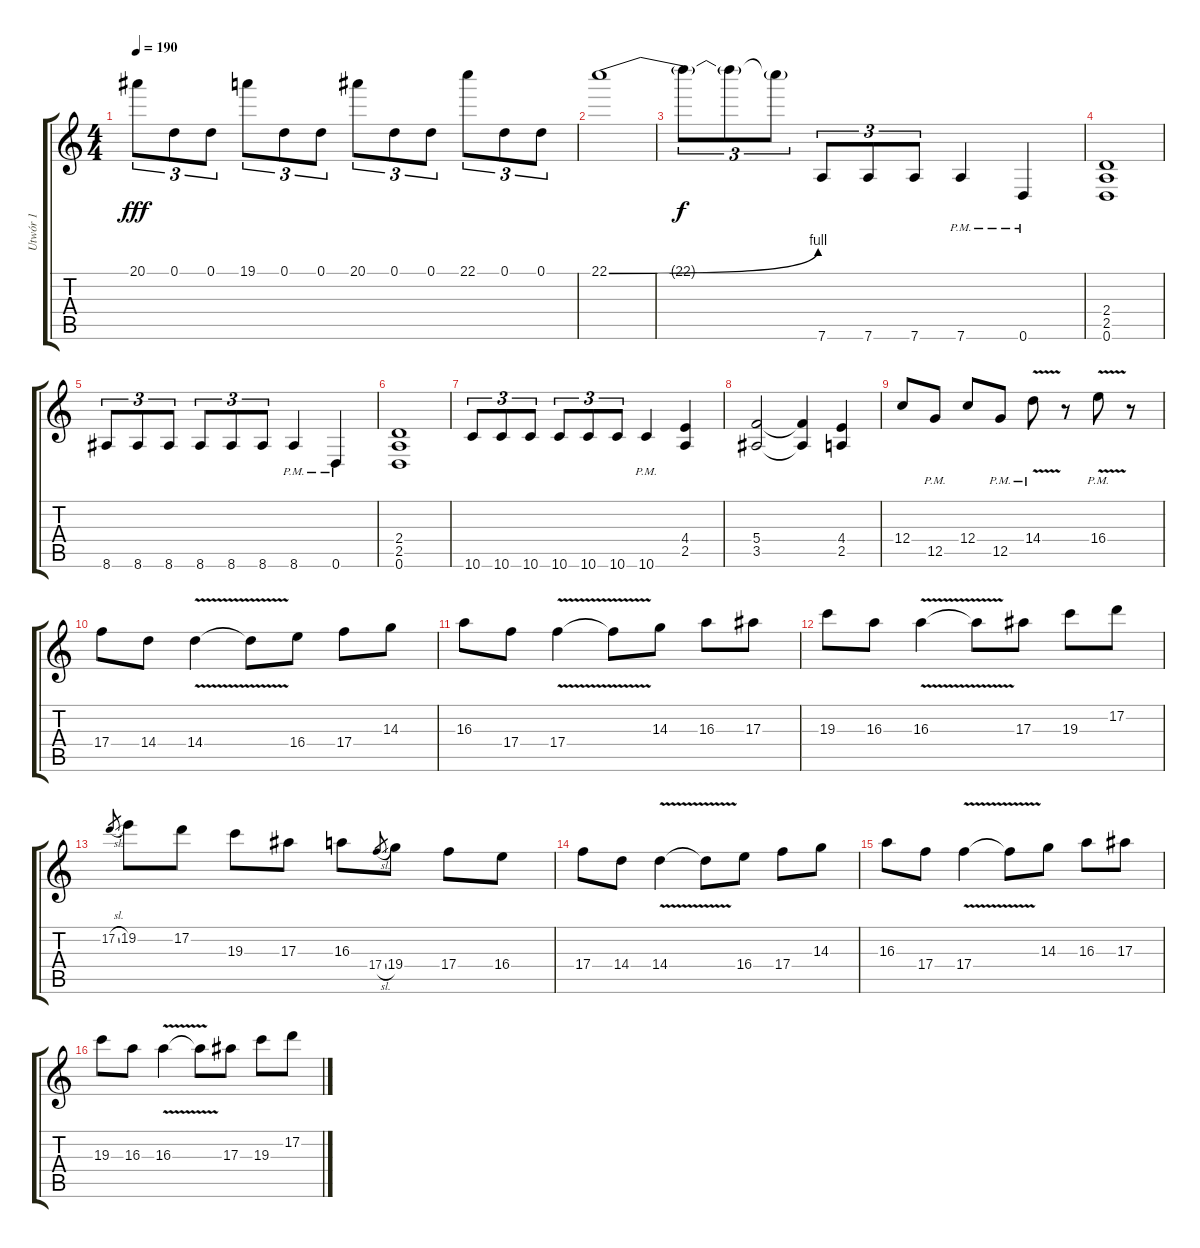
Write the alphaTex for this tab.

\track ("Utwór 1" "Utwór 1") {instrument overdrivenguitar}
\staff {score tabs}
\tuning (D4 A3 F3 C3 G2 D2) {hide}
\ts (4 4)
\tempo 190
\clef g2
\ks c
20.1.8{tu (3 2) dy fff} 0.1.8{tu (3 2)} 0.1.8{tu (3 2)} 19.1.8{tu (3 2)} 0.1.8{tu (3 2)} 0.1.8{tu (3 2)} 20.1.8{tu (3 2)} 0.1.8{tu (3 2)} 0.1.8{tu (3 2)} 22.1.8{tu (3 2)} 0.1.8{tu (3 2)} 0.1.8{tu (3 2)} |
22.1{be (bend 0 0 60 4)}.1 |
22.1{t}.8{tu (3 2) dy f volume 12} 22.1{t}.8{tu (3 2) volume 10} 22.1{t}.8{tu (3 2) volume 8} 7.6.8{tu (3 2) volume 14} 7.6.8{tu (3 2)} 7.6.8{tu (3 2)} 7.6{pm}.4 0.6{pm}.4 |
(2.4 2.5 0.6).1 |
8.6.8{tu (3 2)} 8.6.8{tu (3 2)} 8.6.8{tu (3 2)} 8.6.8{tu (3 2)} 8.6.8{tu (3 2)} 8.6.8{tu (3 2)} 8.6{pm}.4 0.6{pm}.4 |
(2.4 2.5 0.6).1 |
10.6.8{tu (3 2)} 10.6.8{tu (3 2)} 10.6.8{tu (3 2)} 10.6.8{tu (3 2)} 10.6.8{tu (3 2)} 10.6.8{tu (3 2)} 10.6{pm}.4 (4.4 2.5).4 |
(5.4 3.5).2 (5.4{t} 3.5{t}).4 (4.4 2.5).4 |
12.4.8 12.5{pm}.8 12.4.8 12.5{pm}.8 14.4{v pm}.8 r.8 16.4{v pm}.8 r.8 |
17.4.8 14.4.8 14.4{v}.4 14.4{t}.8 16.4.8 17.4.8 14.3.8 |
16.3.8 17.4.8 17.4{v}.4 17.4{t}.8 14.3.8 16.3.8 17.3.8 |
19.3.8 16.3.8 16.3{v}.4 16.3{t}.8 17.3.8 19.3.8 17.2.8 |
17.2{sl}.8{gr} 19.2.8 17.2.8 19.3.8 17.3.8 16.3.8 17.4{sl}.8{gr} 19.4.8 17.4.8 16.4.8 |
17.4.8 14.4.8 14.4{v}.4 14.4{t}.8 16.4.8 17.4.8 14.3.8 |
16.3.8 17.4.8 17.4{v}.4 17.4{t}.8 14.3.8 16.3.8 17.3.8 |
19.3.8 16.3.8 16.3{v}.4 16.3{t}.8 17.3.8 19.3.8 17.2.8
